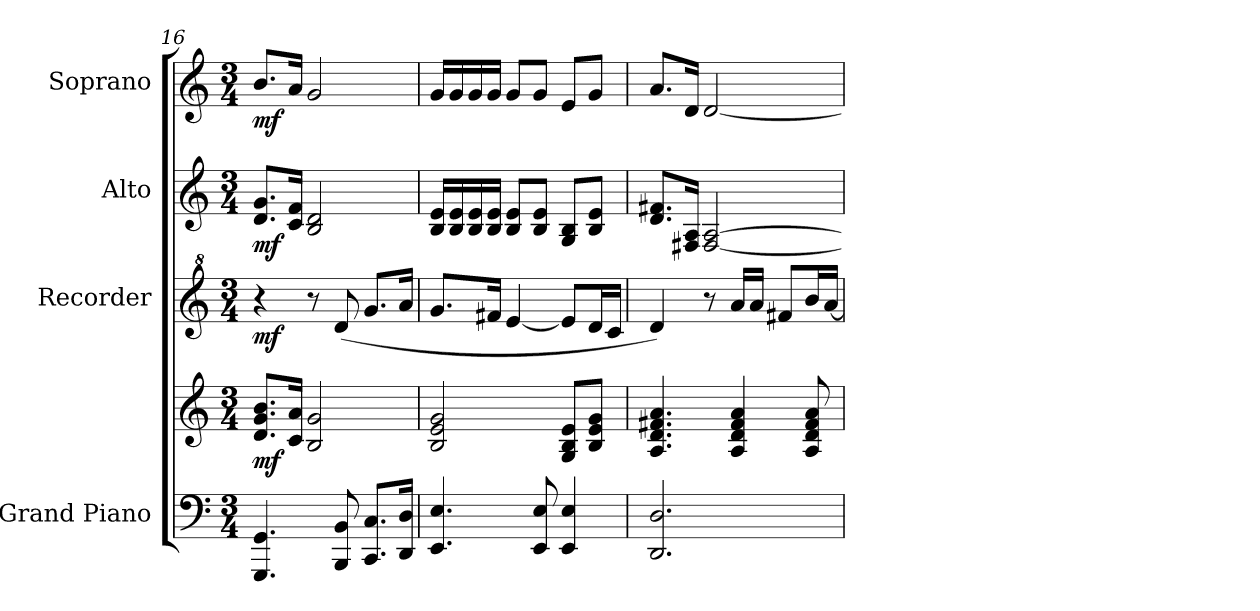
**kern	**kern	**dynam	**kern	**dynam	**kern	**dynam	**kern	**dynam
*part4	*part4	*part4	*part3	*part3	*part2	*part2	*part1	*part1
*staff5	*staff4	*staff4/5	*staff3	*staff3	*staff2	*staff2	*staff1	*staff1
*I"Grand Piano	*	*	*I"Recorder	*	*I"Alto	*	*I"Soprano	*
*I'Pno.	*	*	*I'Rec.	*	*I'A.	*	*I'S.	*
*clefF4	*clefG2	*	*clefG^2	*	*clefG2	*	*clefG2	*
*k[]	*k[]	*	*k[]	*	*k[]	*	*k[]	*
*M3/4	*M3/4	*	*M3/4	*	*M3/4	*	*M3/4	*
=16	=16	=16	=16	=16	=16	=16	=16	=16
!	!	!LO:DY:b	!	!LO:DY:b	!	!LO:DY:b	!	!LO:DY:b
4.GGG/ 4.GG/	8.d/ 8.g/ 8.b/L	mf	4r	mf	8.d/ 8.g/L	mf	8.b/L	mf
.	16c/ 16a/Jk	.	.	.	16c/ 16f/Jk	.	16a/Jk	.
.	2B/ 2g/	.	8r	.	2B/ 2d/	.	2g/	.
8BBB/ 8BB/	.	.	(8dd/	.	.	.	.	.
8.CC/ 8.C/L	.	.	8.gg/L	.	.	.	.	.
16DD/ 16D/Jk	.	.	16aa/Jk	.	.	.	.	.
=17	=17	=17	=17	=17	=17	=17	=17	=17
4.EE/ 4.E/	2B/ 2e/ 2g/	.	8.gg/L	.	16B/ 16e/LL	.	16g/LL	.
.	.	.	.	.	16B/ 16e/	.	16g/	.
.	.	.	.	.	16B/ 16e/	.	16g/	.
.	.	.	16ff#X/Jk	.	16B/ 16e/JJ	.	16g/JJ	.
.	.	.	[4ee/	.	8B/ 8e/L	.	8g/L	.
8EE/ 8E/	.	.	.	.	8B/ 8e/J	.	8g/J	.
4EE/ 4E/	8G/ 8B/ 8e/L	.	8ee/L]	.	8G/ 8B/L	.	8e/L	.
.	8B/ 8e/ 8g/J	.	16dd/L	.	8B/ 8e/J	.	8g/J	.
.	.	.	16cc/JJ	.	.	.	.	.
!!LO:PB:g=z
=18	=18	=18	=18	=18	=18	=18	=18	=18
2.DD/ 2.D/	4.A/ 4.d/ 4.f#X/ 4.a/	.	4dd/)	.	8.d/ 8.f#X/L	.	8.a/L	.
.	.	.	.	.	16F#X/ 16A/Jk	.	16d/Jk	.
.	.	.	8r	.	[2F#/ [2A/	.	[2d/	.
.	4A/ 4d/ 4f#/ 4a/	.	16aa/LL	.	.	.	.	.
.	.	.	16aa/JJ	.	.	.	.	.
.	.	.	8ff#X/L	.	.	.	.	.
.	8A/ 8d/ 8f#/ 8a/	.	16bb/L	.	.	.	.	.
.	.	.	[16aa/JJ	.	.	.	.	.
=	=	=	=	=	=	=	=	=
*-	*-	*-	*-	*-	*-	*-	*-	*-
